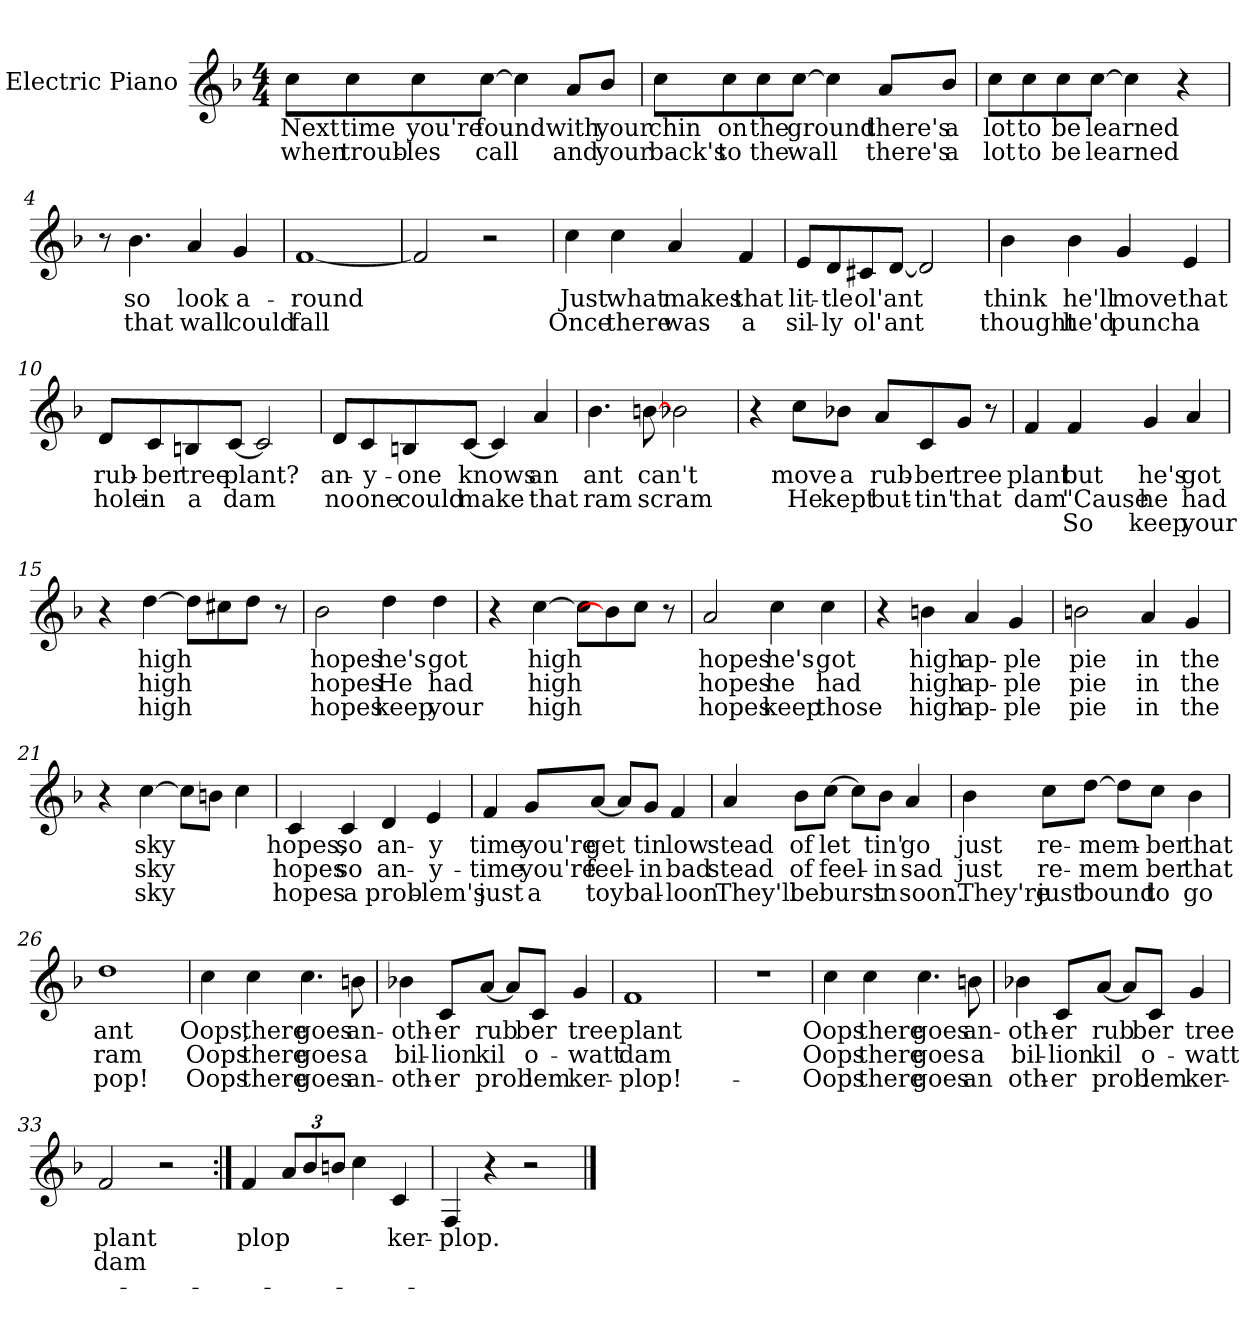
**kern	**text	**text	**text
*part1	*part1	*part1	*part1
*staff1	*staff1	*staff1	*staff1
*I"Electric Piano	*	*	*
*I'E.Pno	*	*	*
*clefG2	*	*	*
*k[b-]	*	*	*
*F:	*	*	*
*M4/4	*	*	*
=1	=1	=1	=1
8cc\L	Next	when	.
8cc\	time	troub-	.
8cc\	you're	-les	.
[8cc\J	found	call	.
4cc\]	.	.	.
8a/L	with	and	.
8b-/J	your	your	.
=2	=2	=2	=2
8cc\L	chin	back's	.
8cc\	on	to	.
8cc\	the	the	.
[8cc\J	ground	wall	.
4cc\]	.	.	.
8a/L	there's	there's	.
8b-/J	a	a	.
!!LO:LB:g=z
=3	=3	=3	=3
8cc\L	lot	lot	.
8cc\	to	to	.
8cc\	be	be	.
[8cc\J	learned	learned	.
4cc\]	.	.	.
4r	.	.	.
=4	=4	=4	=4
8r	.	.	.
4.b-\	so	that	.
4a/	look	wall	.
4g/	a-	could	.
=5	=5	=5	=5
[1f	-round	fall	.
=6	=6	=6	=6
2f/]	.	.	.
2r	.	.	.
=7	=7	=7	=7
4cc\	Just	Once	.
4cc\	what	there	.
4a/	makes	was	.
4f/	that	a	.
!!LO:LB:g=z
=8	=8	=8	=8
8e/L	lit-	sil-	.
8d/	-tle	-ly	.
8c#X/	ol'ant	ol'	.
[8d/J	.	ant	.
2d/]	.	.	.
=9	=9	=9	=9
4b-\	think	thought	.
4b-\	he'll	he'd	.
4g/	move	punch	.
4e/	that	a	.
=10	=10	=10	=10
8d/L	rub-	hole	.
8c/	-ber	in	.
8Bn/	tree	a	.
[8c/J	plant?	dam	.
2c/]	.	.	.
!!LO:LB:g=z
=11	=11	=11	=11
8d/L	an-	no	.
8c/	-y-	one	.
8Bn/	-one	could	.
[8c/J	knows	make	.
4c/]	.	.	.
4a/	an	that	.
=12	=12	=12	=12
4.b-\	ant	ram	.
[8bn\	can't	scram	.
2b-X\	.	.	.
=13	=13	=13	=13
4r	.	.	.
8cc\L	move	He	.
8b-X\J	a	kept	.
8a/L	rub-	but-	.
8c/	-ber	-tin'	.
8g/J	tree	that	.
8r	.	.	.
!!LO:LB:g=z
=14	=14	=14	=14
4f/	plant	dam	.
4f/	but	"Cause	So
4g/	he's	he	keep
4a/	got	had	your
=15	=15	=15	=15
4r	.	.	.
[4dd\	high	high	high
8dd\L]	.	.	.
8cc#X\	.	.	.
8dd\J	.	.	.
8r	.	.	.
=16	=16	=16	=16
2b-\	hopes	hopes	hopes
4dd\	he's	He	keep
4dd\	got	had	your
=17	=17	=17	=17
4r	.	.	.
[4cc\	high	high	high
8cc\L]	.	.	.
8bn\]	.	.	.
8cc\J	.	.	.
8r	.	.	.
!!LO:LB:g=z
=18	=18	=18	=18
2a/	hopes	hopes	hopes
4cc\	he's	he	keep
4cc\	got	had	those
=19	=19	=19	=19
4r	.	.	.
4bn\	high	high	high
4a/	ap-	ap-	ap-
4g/	-ple	-ple	-ple
=20	=20	=20	=20
2bn\	pie	pie	pie
4a/	in	in	in
4g/	the	the	the
=21	=21	=21	=21
4r	.	.	.
[4cc\	sky	sky	sky
8cc\L]	.	.	.
8bn\J	.	.	.
4cc\	.	.	.
!!LO:PB:g=z
=22	=22	=22	=22
4c/	hopes,	hopes	hopes
4c/	so	so	a
4d/	an-	an-	prob-
4e/	-y	-y-	-lem's
=23	=23	=23	=23
4f/	time	-time	just
8g/L	you're	you're	a
[8a/J	-get	feel-	toy
8a/L]	.	.	.
8g/J	tin	in	bal-
4f/	low	bad	-loon
=24	=24	=24	=24
4a/	stead	stead	They'll
8b-\L	of	of	be
[8cc\J	-let	feel-	-burst
8cc\L]	.	.	.
8b-\J	tin'	in	in
4a/	go	sad	soon.
!!LO:LB:g=z
=25	=25	=25	=25
4b-\	just	just	They're
8cc\L	re-	re-	just
[8dd\J	-mem-	-mem	bound
8dd\L]	.	.	.
8cc\J	ber	ber	to
4b-\	that	that	go
=26	=26	=26	=26
1dd	ant	ram	pop!
=27	=27	=27	=27
4cc\	Oops,	Oops	Oops
4cc\	there	there	there
4.cc\	goes	goes	goes
8bn\	an-	a	an-
!!LO:LB:g=z
=28	=28	=28	=28
4b-X\	oth-	bil-	-oth-
8c/L	-er	-lion	-er
[8a/J	-rub	-kil	-prob
8a/L]	.	.	.
8c/J	ber	o-	lem
4g/	tree	-watt	ker-
=29	=29	=29	=29
1f	plant	dam	-plop!-
=30	=30	=30	=30
1r	.	.	.
=31	=31	=31	=31
4cc\	Oops	Oops	Oops
4cc\	there	there	there
4.cc\	goes	goes	goes
8bn\	an-	a	-an
!!LO:LB:g=z
=32	=32	=32	=32
4b-X\	-oth-	bil-	oth-
8c/L	-er	-lion	-er
[8a/J	-rub	-kil	-prob
8a/L]	.	.	.
8c/J	ber	o-	lem
4g/	tree	-watt	ker-
=33	=33	=33	=33
2f/	plant	dam	.
2r	.	.	.
=34:|!	=34:|!	=34:|!	=34:|!
4f/	plop	.	.
*Xbrackettup	*	*	*
12a/L	.	.	.
12b-/	.	.	.
12bn/J	.	.	.
4cc\	.	.	.
4c/	ker-	.	.
=35	=35	=35	=35
4F/	-plop.-	.	.
4r	.	.	.
2r	.	.	.
==	==	==	==
*-	*-	*-	*-
